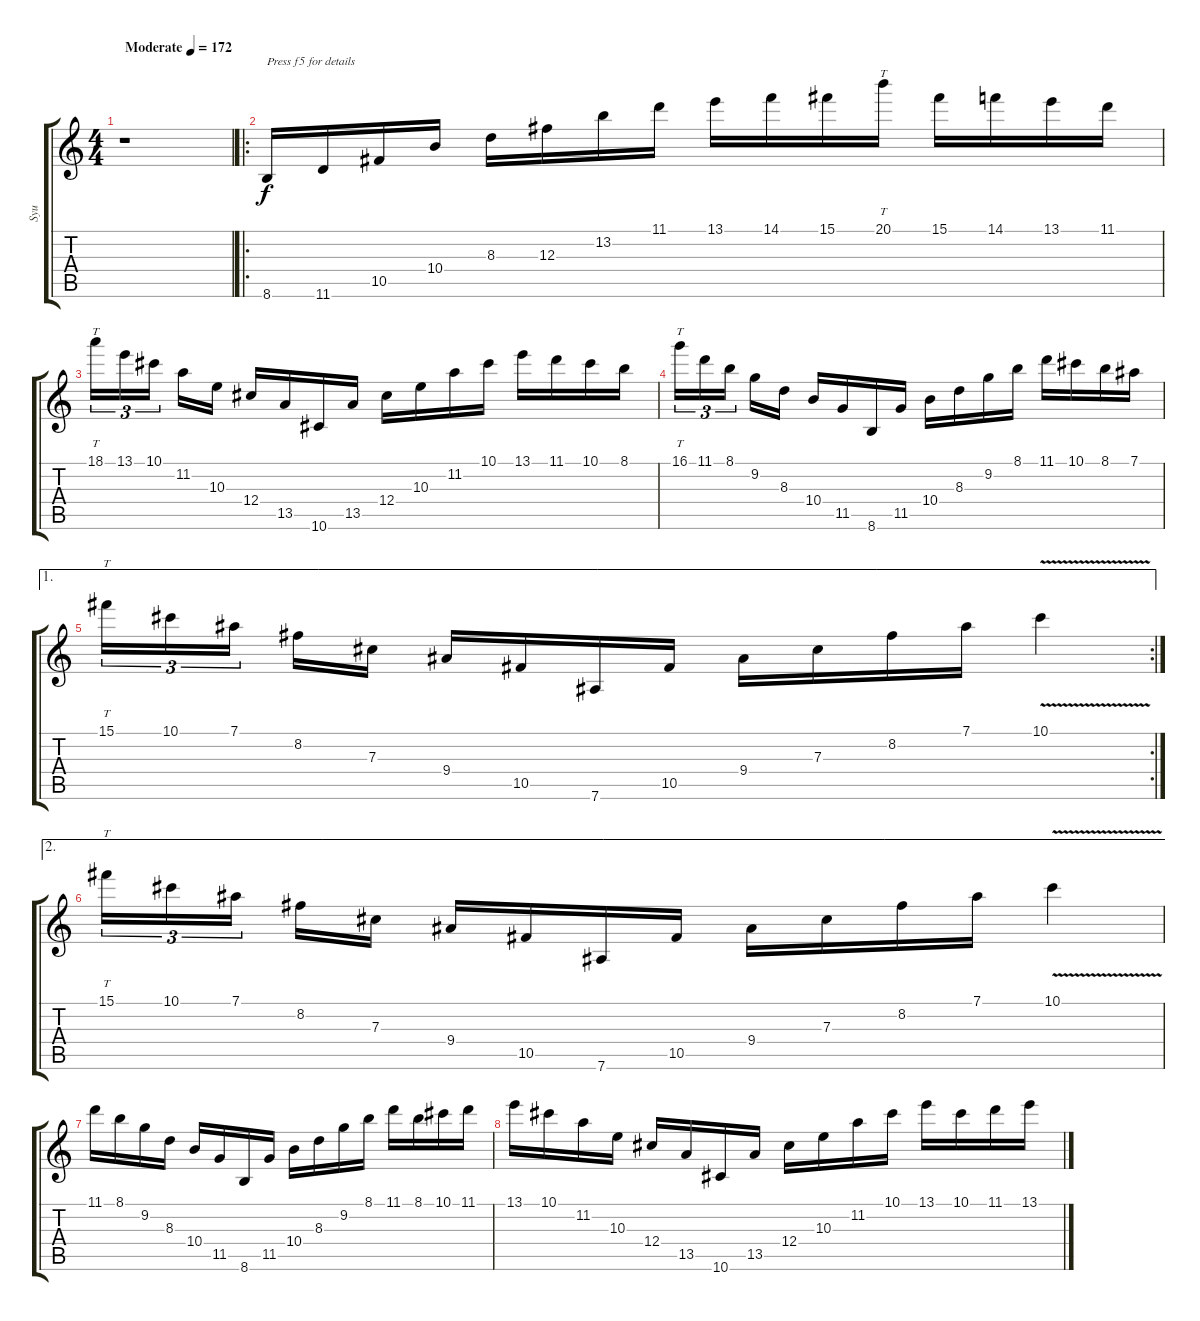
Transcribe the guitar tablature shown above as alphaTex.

\track ("Syu" "Syu") {instrument overdrivenguitar}
\staff {score tabs}
\tuning (Eb4 Bb3 Gb3 Db3 Ab2 Eb2) {hide}
\ts (4 4)
\tempo (172 "Moderate")
\clef g2
\ks c
r.1{dy f instrument overdrivenguitar} |
\ro
8.6.16{txt "Press f5 for details"} 11.6.16 10.5.16 10.4.16 8.3.16 12.3.16 13.2.16 11.1.16 13.1.16 14.1.16 15.1.16 20.1.16{tt} 15.1.16 14.1.16 13.1.16 11.1.16 |
18.1.16{tt tu (3 2)} 13.1.16{tu (3 2)} 10.1.16{tu (3 2) beam splitsecondary} 11.2.16 10.3.16 12.4.16 13.5.16 10.6.16 13.5.16 12.4.16 10.3.16 11.2.16 10.1.16 13.1.16 11.1.16 10.1.16 8.1.16 |
16.1.16{tt tu (3 2)} 11.1.16{tu (3 2)} 8.1.16{tu (3 2) beam splitsecondary} 9.2.16 8.3.16 10.4.16 11.5.16 8.6.16 11.5.16 10.4.16 8.3.16 9.2.16 8.1.16 11.1.16 10.1.16 8.1.16 7.1.16 |
\ae 1
\rc 2
15.1.16{tt tu (3 2)} 10.1.16{tu (3 2)} 7.1.16{tu (3 2) beam splitsecondary} 8.2.16 7.3.16 9.4.16 10.5.16 7.6.16 10.5.16 9.4.16 7.3.16 8.2.16 7.1.16 10.1{v}.4 |
\ae 2
15.1.16{tt tu (3 2)} 10.1.16{tu (3 2)} 7.1.16{tu (3 2) beam splitsecondary} 8.2.16 7.3.16 9.4.16 10.5.16 7.6.16 10.5.16 9.4.16 7.3.16 8.2.16 7.1.16 10.1{v}.4 |
11.1.16 8.1.16 9.2.16 8.3.16 10.4.16 11.5.16 8.6.16 11.5.16 10.4.16 8.3.16 9.2.16 8.1.16 11.1.16 8.1.16 10.1.16 11.1.16 |
13.1.16 10.1.16 11.2.16 10.3.16 12.4.16 13.5.16 10.6.16 13.5.16 12.4.16 10.3.16 11.2.16 10.1.16 13.1.16 10.1.16 11.1.16 13.1.16
